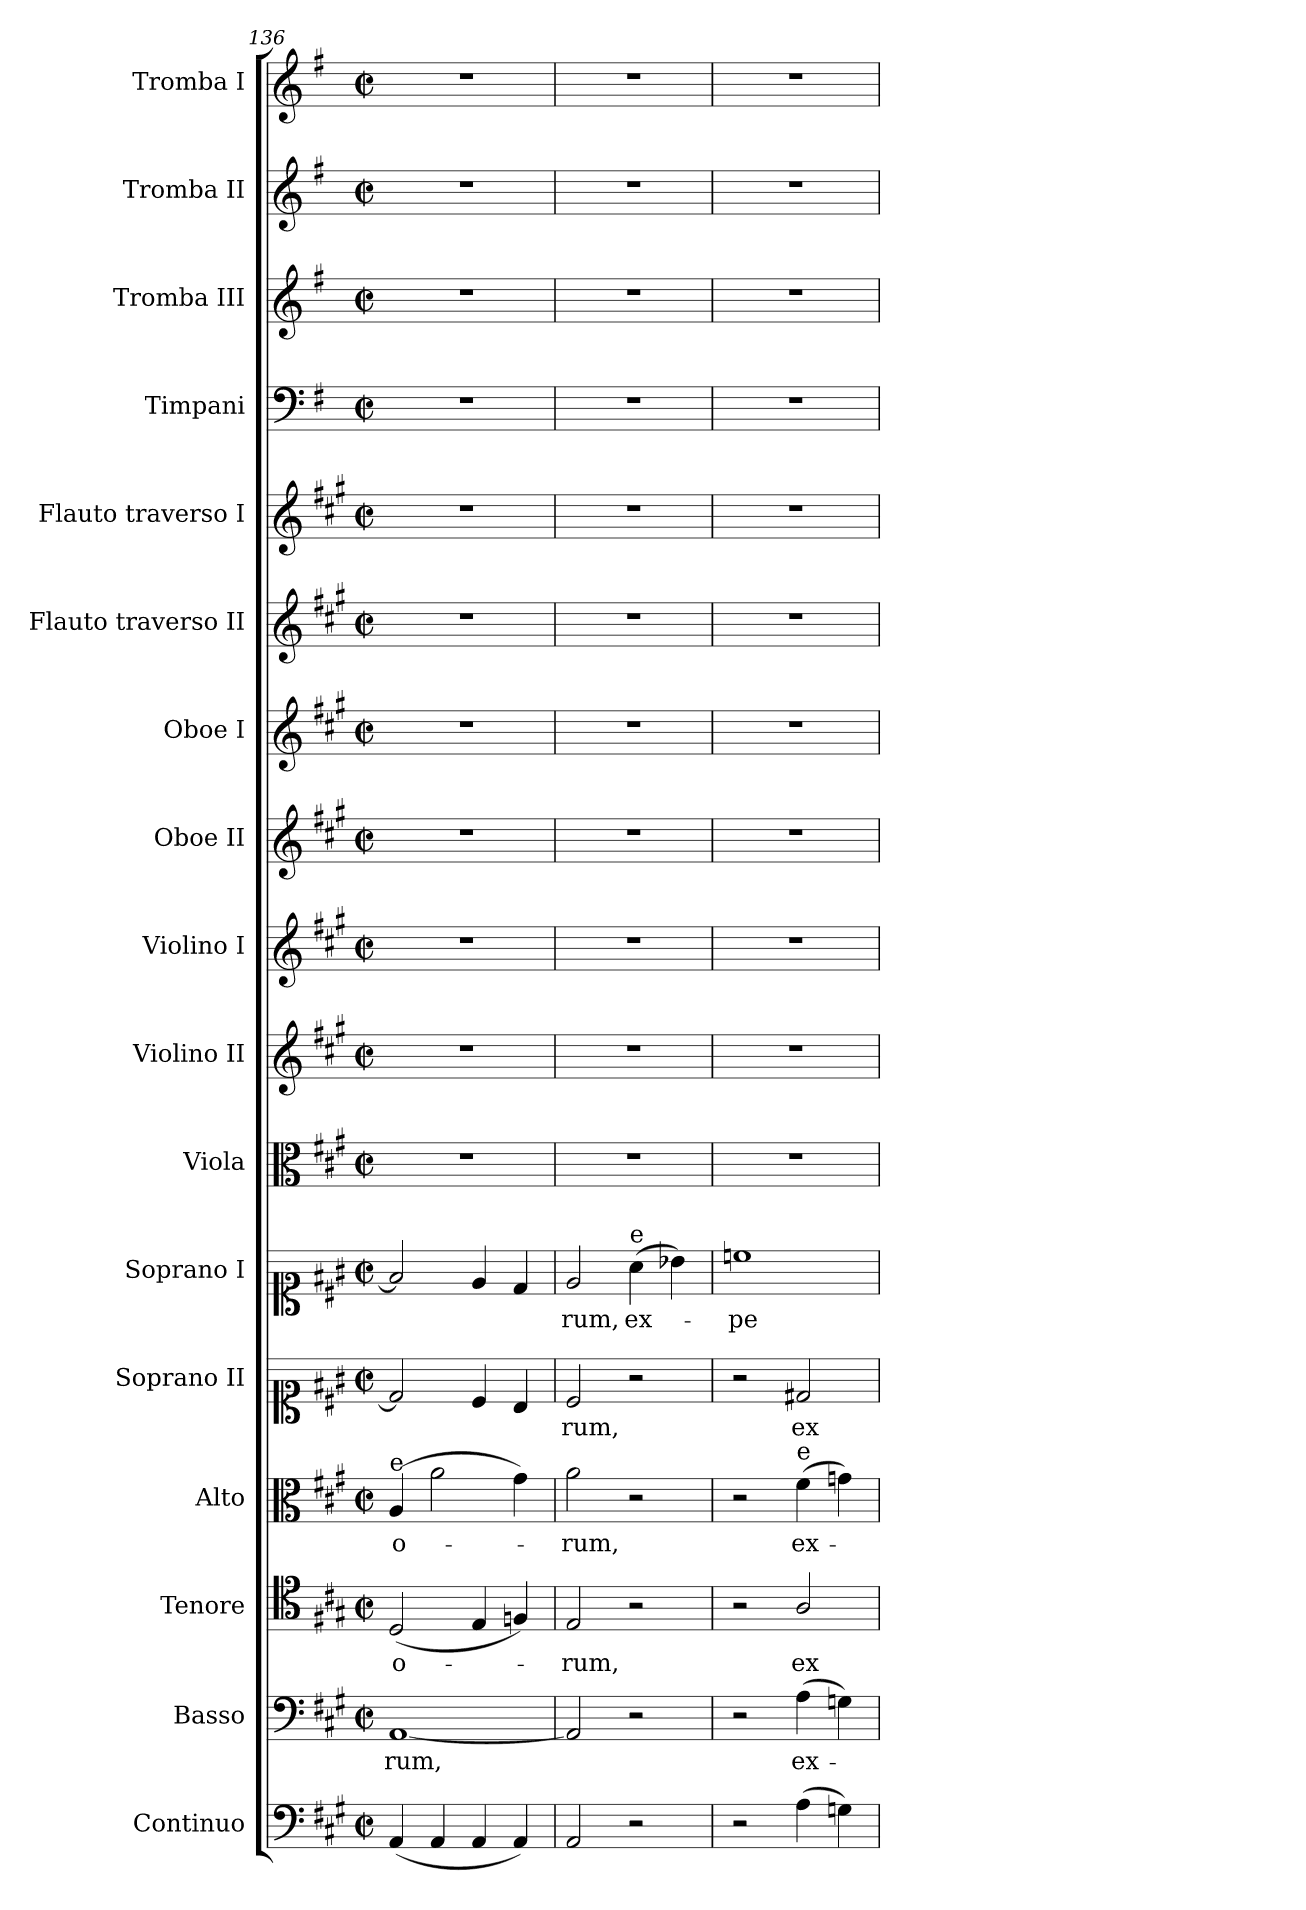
**kern	**kern	**text	**kern	**text	**kern	**text	**kern	**text	**kern	**text	**kern	**kern	**kern	**kern	**kern	**kern	**kern	**kern	**kern	**kern	**kern
*part17	*part16	*part16	*part15	*part15	*part14	*part14	*part13	*part13	*part12	*part12	*part11	*part10	*part9	*part8	*part7	*part6	*part5	*part4	*part3	*part2	*part1
*staff17	*staff16	*staff16	*staff15	*staff15	*staff14	*staff14	*staff13	*staff13	*staff12	*staff12	*staff11	*staff10	*staff9	*staff8	*staff7	*staff6	*staff5	*staff4	*staff3	*staff2	*staff1
*I"Continuo	*I"Basso	*	*I"Tenore	*	*I"Alto	*	*I"Soprano II	*	*I"Soprano I	*	*I"Viola	*I"Violino II	*I"Violino I	*I"Oboe II	*I"Oboe I	*I"Flauto traverso II	*I"Flauto traverso I	*I"Timpani	*I"Tromba III	*I"Tromba II	*I"Tromba I
*I'Cont.	*I'B.	*	*I'T.	*	*I'A.	*	*I'S. II	*	*I'S. I	*	*I'Vla.	*I'Vln. II	*I'Vln. I	*I'Ob. II	*I'Ob. I	*I'Fl. trv. II	*I'Fl. trv. I	*I'Timp.	*I'Tr. III	*I'Tr. II	*I'Tr. I
*clefF4	*clefF4	*	*clefC4	*	*clefC3	*	*clefC1	*	*clefC1	*	*clefC3	*clefG2	*clefG2	*clefG2	*clefG2	*clefG2	*clefG2	*clefF4	*clefG2	*clefG2	*clefG2
*	*	*	*	*	*	*	*	*	*	*	*	*	*	*	*	*	*	*ITrd-1c-2	*ITrd-1c-2	*ITrd-1c-2	*ITrd-1c-2
*k[f#c#g#]	*k[f#c#g#]	*	*k[f#c#g#]	*	*k[f#c#g#]	*	*k[f#c#g#]	*	*k[f#c#g#]	*	*k[f#c#g#]	*k[f#c#g#]	*k[f#c#g#]	*k[f#c#g#]	*k[f#c#g#]	*k[f#c#g#]	*k[f#c#g#]	*k[f#c#g#]	*k[f#c#g#]	*k[f#c#g#]	*k[f#c#g#]
*M2/2	*M2/2	*	*M2/2	*	*M2/2	*	*M2/2	*	*M2/2	*	*M2/2	*M2/2	*M2/2	*M2/2	*M2/2	*M2/2	*M2/2	*M2/2	*M2/2	*M2/2	*M2/2
*met(c|)	*met(c|)	*	*met(c|)	*	*met(c|)	*	*met(c|)	*	*met(c|)	*	*met(c|)	*met(c|)	*met(c|)	*met(c|)	*met(c|)	*met(c|)	*met(c|)	*met(c|)	*met(c|)	*met(c|)	*met(c|)
=136	=136	=136	=136	=136	=136	=136	=136	=136	=136	=136	=136	=136	=136	=136	=136	=136	=136	=136	=136	=136	=136
!	!	!	!	!	!LO:TX:a:t=e	!	!	!	!	!	!	!	!	!	!	!	!	!	!	!	!
(4AA/	[1AA	-rum,	(2D/	-o-	(4A/	-o-	2d/]	.	2f/]	.	1r	1r	1r	1r	1r	1r	1r	1r	1r	1r	1r
4AA/	.	.	.	.	2a\	.	.	.	.	.	.	.	.	.	.	.	.	.	.	.	.
4AA/	.	.	4E/	.	.	.	4c#/	.	4e/	.	.	.	.	.	.	.	.	.	.	.	.
4AA/)	.	.	4Fn/)	.	4g#\)	.	4B/	.	4d/	.	.	.	.	.	.	.	.	.	.	.	.
=137	=137	=137	=137	=137	=137	=137	=137	=137	=137	=137	=137	=137	=137	=137	=137	=137	=137	=137	=137	=137	=137
2AA/	2AA/]	.	2E/	-rum,	2a\	-rum,	2c#/	-rum,	2e/	-rum,	1r	1r	1r	1r	1r	1r	1r	1r	1r	1r	1r
!	!	!	!	!	!	!	!	!	!LO:TX:a:t=e	!	!	!	!	!	!	!	!	!	!	!	!
2r	2r	.	2r	.	2r	.	2r	.	(4a\	ex-	.	.	.	.	.	.	.	.	.	.	.
.	.	.	.	.	.	.	.	.	4b-X\)	.	.	.	.	.	.	.	.	.	.	.	.
=138	=138	=138	=138	=138	=138	=138	=138	=138	=138	=138	=138	=138	=138	=138	=138	=138	=138	=138	=138	=138	=138
2r	2r	.	2r	.	2r	.	2r	.	1ccn	-pe-	1r	1r	1r	1r	1r	1r	1r	1r	1r	1r	1r
!	!	!	!	!	!LO:TX:a:t=e	!	!	!	!	!	!	!	!	!	!	!	!	!	!	!	!
(4A\	(4A\	ex-	2A/	ex-	(4f#\	ex-	2d#X/	ex-	.	.	.	.	.	.	.	.	.	.	.	.	.
4Gn\)	4Gn\)	.	.	.	4gn\)	.	.	.	.	.	.	.	.	.	.	.	.	.	.	.	.
=	=	=	=	=	=	=	=	=	=	=	=	=	=	=	=	=	=	=	=	=	=
*-	*-	*-	*-	*-	*-	*-	*-	*-	*-	*-	*-	*-	*-	*-	*-	*-	*-	*-	*-	*-	*-
